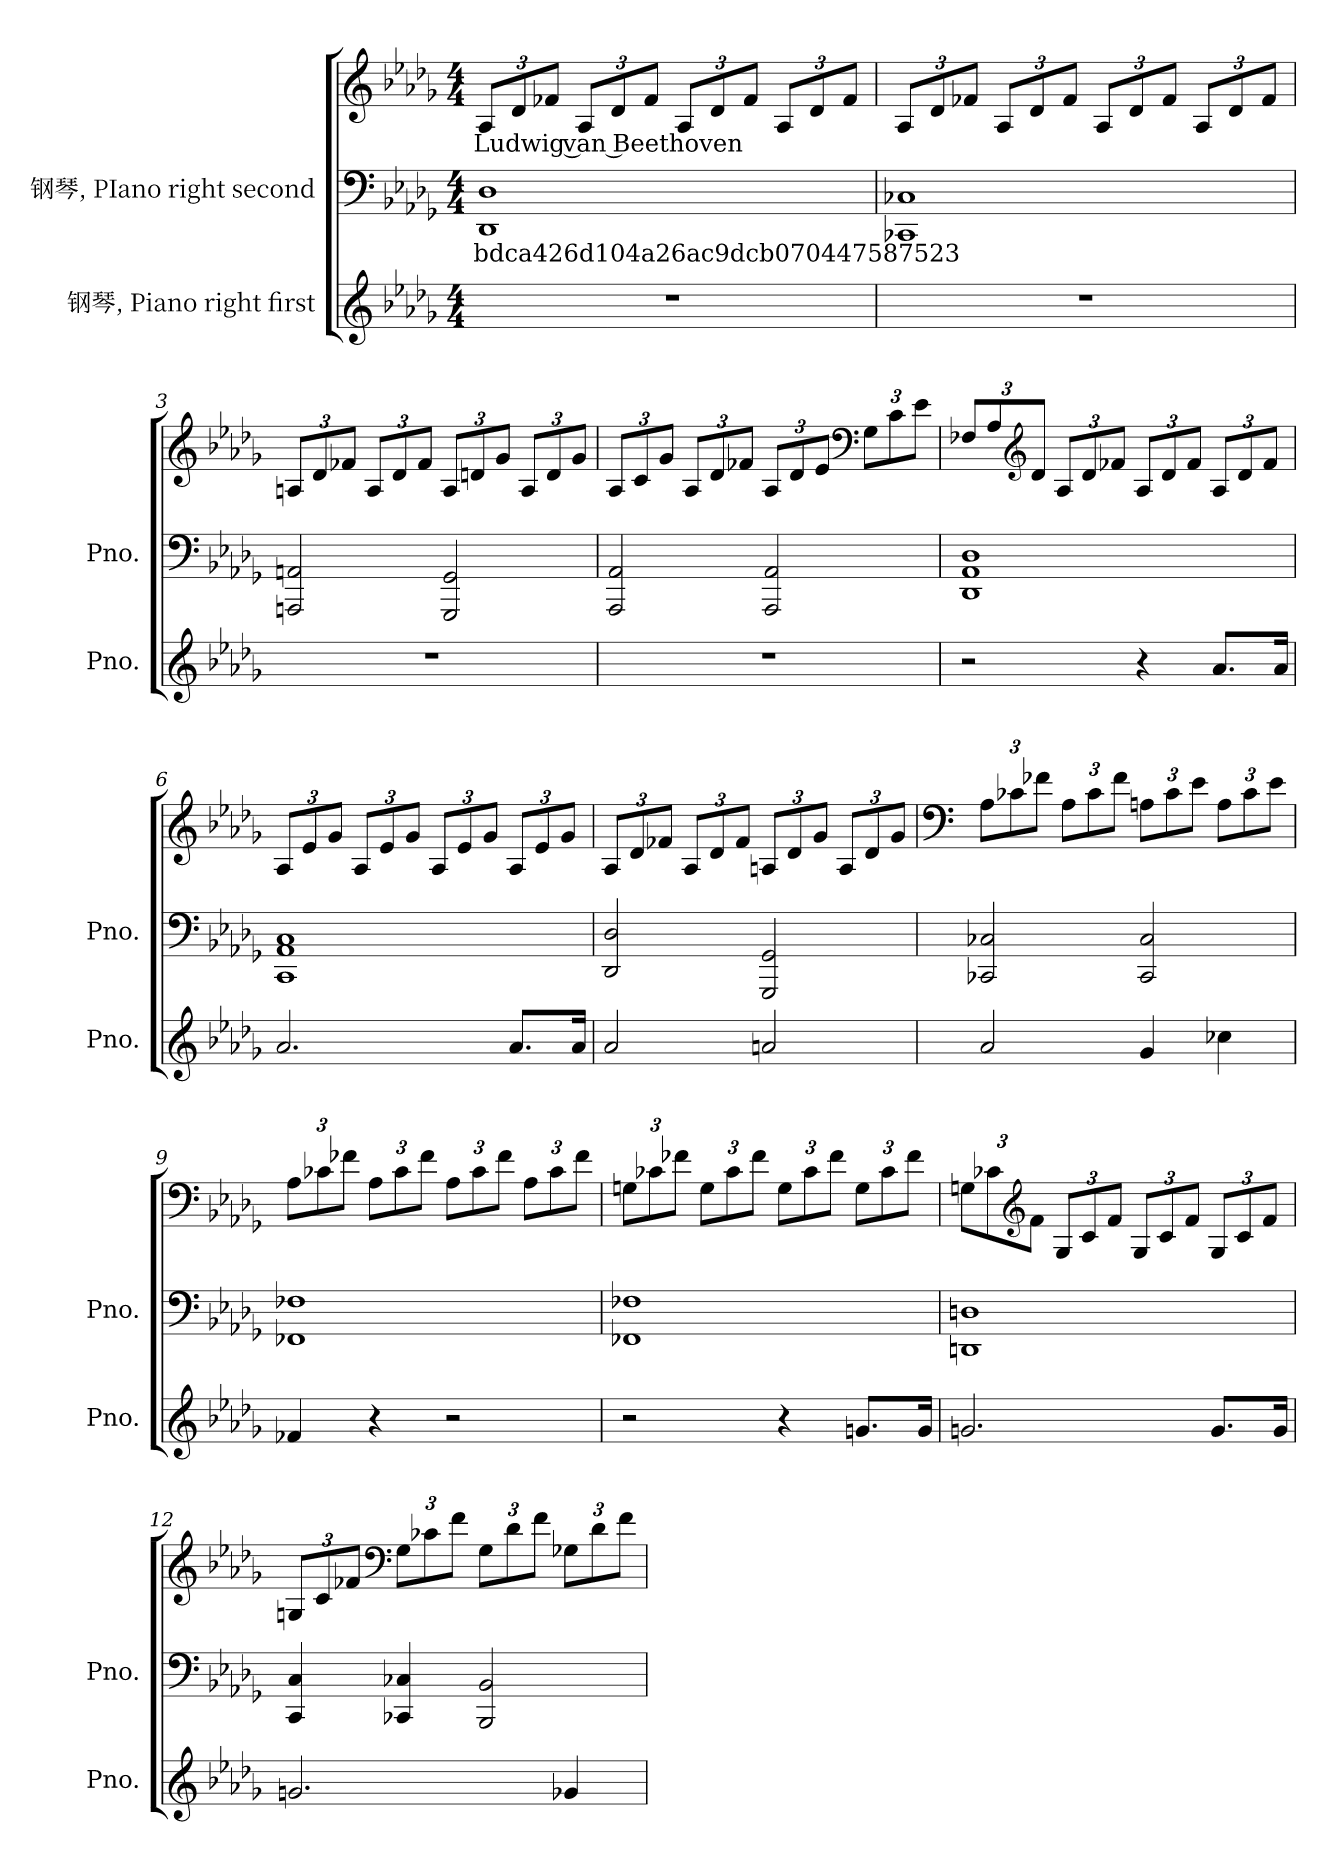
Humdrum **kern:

**kern	**kern	**text	**kern	**text
*part2	*part1	*part1	*part1	*part1
*staff3	*staff2	*staff2	*staff1	*staff1
*I"钢琴, Piano right first	*I"钢琴, PIano right second	*	*	*
*I'Pno.	*I'Pno.	*	*	*
*clefG2	*clefF4	*	*clefG2	*
*k[b-e-a-d-g-]	*k[b-e-a-d-g-]	*	*k[b-e-a-d-g-]	*
*M4/4	*M4/4	*	*M4/4	*
*MM49	*MM49	*	*MM49	*
*	*	*	*Xbrackettup	*
=1	=1	=1	=1	=1
1r	1DD- 1D-	bdca426d104a26ac9dcb070447587523	12A-/L	Ludwig van Beethoven
.	.	.	12d-/	.
.	.	.	12f-X/J	.
*	*	*	*MM50	*
.	.	.	12A-/L	.
.	.	.	12d-/	.
.	.	.	12f-/J	.
.	.	.	12A-/L	.
.	.	.	12d-/	.
.	.	.	12f-/J	.
.	.	.	12A-/L	.
.	.	.	12d-/	.
*	*	*	*MM48	*
.	.	.	12f-/J	.
!!LO:LB:g=z
=2	=2	=2	=2	=2
*	*	*	*MM51	*
1r	1CC-X 1C-X	.	12A-/L	.
.	.	.	12d-/	.
.	.	.	12f-X/J	.
*	*	*	*MM52	*
.	.	.	12A-/L	.
.	.	.	12d-/	.
.	.	.	12f-/J	.
*	*	*	*MM51	*
.	.	.	12A-/L	.
*	*	*	*MM53	*
.	.	.	12d-/	.
.	.	.	12f-/J	.
*	*	*	*MM51	*
.	.	.	12A-/L	.
*	*	*	*MM53	*
.	.	.	12d-/	.
*	*	*	*MM47	*
.	.	.	12f-/J	.
=3	=3	=3	=3	=3
*	*	*	*MM50	*
1r	2AAAn/ 2AAn/	.	12An/L	.
.	.	.	12d-/	.
.	.	.	12f-X/J	.
*	*	*	*MM52	*
.	.	.	12A/L	.
.	.	.	12d-/	.
*	*	*	*MM45	*
.	.	.	12f-/J	.
*	*	*	*MM50	*
.	2GGG-/ 2GG-/	.	12A/L	.
.	.	.	12dn/	.
*	*	*	*MM51	*
.	.	.	12g-/J	.
*	*	*	*MM52	*
.	.	.	12A/L	.
.	.	.	12d/	.
*	*	*	*MM47	*
.	.	.	12g-/J	.
!!LO:LB:g=z
=4	=4	=4	=4	=4
*	*	*	*MM49	*
1r	2AAA-/ 2AA-/	.	12A-/L	.
.	.	.	12c/	.
.	.	.	12g-/J	.
.	.	.	12A-/L	.
.	.	.	12d-/	.
.	.	.	12f-X/J	.
*	*	*	*MM48	*
.	2AAA-/ 2AA-/	.	12A-/L	.
.	.	.	12d-/	.
.	.	.	12e-/J	.
*	*	*	*clefF4	*
*	*	*	*MM44	*
.	.	.	12G-\L	.
.	.	.	12c\	.
.	.	.	12e-\J	.
=5	=5	=5	=5	=5
*	*	*	*MM47	*
2r	1DD- 1AA- 1D-	.	12F-X/L	.
*	*	*	*MM49	*
.	.	.	12A-/	.
*	*	*	*clefG2	*
.	.	.	12d-/J	.
*	*	*	*MM50	*
.	.	.	12A-/L	.
.	.	.	12d-/	.
.	.	.	12f-X/J	.
*	*	*	*MM48	*
4r	.	.	12A-/L	.
.	.	.	12d-/	.
.	.	.	12f-/J	.
*	*	*	*MM40	*
8.a-/L	.	.	12A-/L	.
.	.	.	12d-/	.
*	*	*	*MM34	*
.	.	.	12f-/J	.
16a-/Jk	.	.	.	.
!!LO:LB:g=z
=6	=6	=6	=6	=6
*	*	*	*MM46	*
2.a-/	1CC 1AA- 1C	.	12A-/L	.
*	*	*	*MM47	*
.	.	.	12e-/	.
.	.	.	12g-/J	.
.	.	.	12A-/L	.
*	*	*	*MM52	*
.	.	.	12e-/	.
.	.	.	12g-/J	.
*	*	*	*MM51	*
.	.	.	12A-/L	.
.	.	.	12e-/	.
.	.	.	12g-/J	.
*	*	*	*MM42	*
8.a-/L	.	.	12A-/L	.
.	.	.	12e-/	.
*	*	*	*MM34	*
.	.	.	12g-/J	.
16a-/Jk	.	.	.	.
=7	=7	=7	=7	=7
*	*	*	*MM48	*
2a-/	2DD-/ 2D-/	.	12A-/L	.
.	.	.	12d-/	.
*	*	*	*MM50	*
.	.	.	12f-X/J	.
*	*	*	*MM51	*
.	.	.	12A-/L	.
*	*	*	*MM53	*
.	.	.	12d-/	.
*	*	*	*MM49	*
.	.	.	12f-/J	.
*	*	*	*MM45	*
2an/	2GGG-/ 2GG-/	.	12An/L	.
*	*	*	*MM48	*
.	.	.	12d-/	.
.	.	.	12g-/J	.
*	*	*	*MM51	*
.	.	.	12A/L	.
.	.	.	12d-/	.
.	.	.	12g-/J	.
!!LO:PB:g=z
=8	=8	=8	=8	=8
*	*	*	*clefF4	*
*	*	*	*MM45	*
2a-/	2CC-X/ 2C-X/	.	12A-\L	.
.	.	.	12c-X\	.
.	.	.	12f-X\J	.
.	.	.	12A-\L	.
.	.	.	12c-\	.
*	*	*	*MM45	*
.	.	.	12f-\J	.
*	*	*	*MM43	*
4g-/	2CC-/ 2C-/	.	12An\L	.
.	.	.	12c-\	.
*	*	*	*MM42	*
.	.	.	12e-\J	.
*	*	*	*MM45	*
4cc-X\	.	.	12A\L	.
.	.	.	12c-\	.
.	.	.	12e-\J	.
=9	=9	=9	=9	=9
4f-X/	1FF-X 1F-X	.	12A-\L	.
*	*	*	*MM47	*
.	.	.	12c-X\	.
.	.	.	12f-X\J	.
*	*	*	*MM48	*
4r	.	.	12A-\L	.
*	*	*	*MM49	*
.	.	.	12c-\	.
.	.	.	12f-\J	.
2r	.	.	12A-\L	.
.	.	.	12c-\	.
.	.	.	12f-\J	.
*	*	*	*MM46	*
.	.	.	12A-\L	.
.	.	.	12c-\	.
*	*	*	*MM42	*
.	.	.	12f-\J	.
!!LO:LB:g=z
=10	=10	=10	=10	=10
*	*	*	*MM46	*
2r	1FF-X 1F-X	.	12Gn\L	.
.	.	.	12c-X\	.
.	.	.	12f-X\J	.
*	*	*	*MM48	*
.	.	.	12G\L	.
*	*	*	*MM50	*
.	.	.	12c-\	.
.	.	.	12f-\J	.
4r	.	.	12G\L	.
.	.	.	12c-\	.
.	.	.	12f-\J	.
*	*	*	*MM41	*
8.gn/L	.	.	12G\L	.
.	.	.	12c-\	.
*	*	*	*MM36	*
.	.	.	12f-\J	.
16g/Jk	.	.	.	.
=11	=11	=11	=11	=11
*	*	*	*MM48	*
2.gn/	1DDn 1Dn	.	12Gn\L	.
*	*	*	*MM49	*
.	.	.	12c-X\	.
*	*	*	*clefG2	*
*	*	*	*MM50	*
.	.	.	12f\J	.
*	*	*	*MM51	*
.	.	.	12G/L	.
.	.	.	12c-/	.
.	.	.	12f/J	.
.	.	.	12G/L	.
.	.	.	12c-/	.
*	*	*	*MM48	*
.	.	.	12f/J	.
*	*	*	*MM42	*
8.g/L	.	.	12G/L	.
.	.	.	12c-/	.
*	*	*	*MM37	*
.	.	.	12f/J	.
16g/Jk	.	.	.	.
!!LO:LB:g=z
=12	=12	=12	=12	=12
*	*	*	*MM45	*
2.gn/	4CC/ 4C/	.	12Gn/L	.
*	*	*	*MM48	*
.	.	.	12c/	.
.	.	.	12f-X/J	.
*	*	*	*clefF4	*
*	*	*	*MM45	*
.	4CC-X/ 4C-X/	.	12G\L	.
*	*	*	*MM48	*
.	.	.	12c-X\	.
.	.	.	12f-\J	.
*	*	*	*MM44	*
.	2BBB-/ 2BB-/	.	12G\L	.
.	.	.	12d-\	.
.	.	.	12f-\J	.
*	*	*	*MM42	*
4g-X/	.	.	12G-X\L	.
*	*	*	*MM44	*
.	.	.	12d-\	.
*	*	*	*MM42	*
.	.	.	12f-\J	.
=	=	=	=	=
*-	*-	*-	*-	*-
